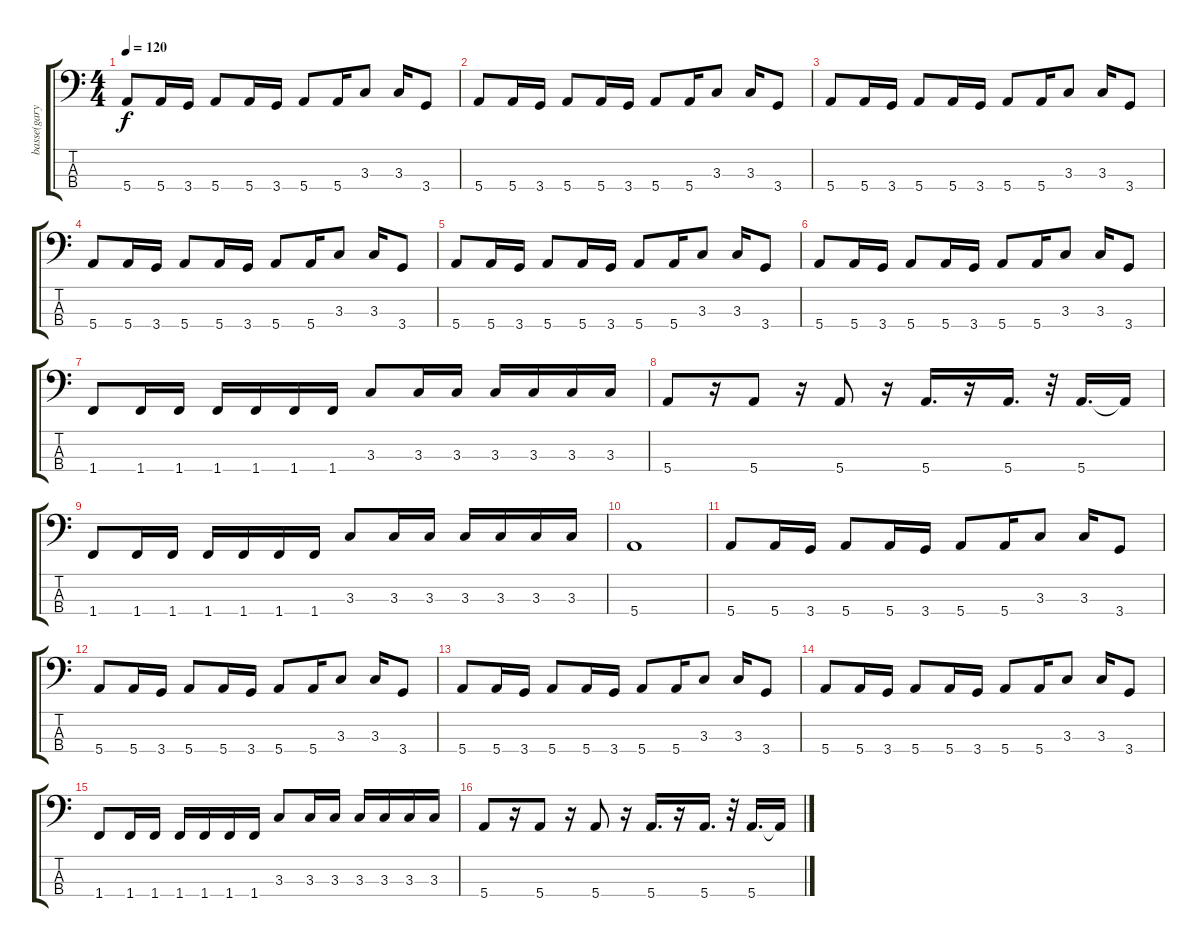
\track ("basse(gary)" "basse(gary") {instrument electricbasspick}
\staff {score tabs}
\tuning (G2 D2 A1 E1) {hide}
\ts (4 4)
\tempo 120
\clef f4
\ks c
5.4.8{dy f} 5.4.16 3.4.16 5.4.8 5.4.16 3.4.16 5.4.8 5.4.16 3.3.8 3.3.16 3.4.8 |
5.4.8 5.4.16 3.4.16 5.4.8 5.4.16 3.4.16 5.4.8 5.4.16 3.3.8 3.3.16 3.4.8 |
5.4.8 5.4.16 3.4.16 5.4.8 5.4.16 3.4.16 5.4.8 5.4.16 3.3.8 3.3.16 3.4.8 |
5.4.8 5.4.16 3.4.16 5.4.8 5.4.16 3.4.16 5.4.8 5.4.16 3.3.8 3.3.16 3.4.8 |
5.4.8 5.4.16 3.4.16 5.4.8 5.4.16 3.4.16 5.4.8 5.4.16 3.3.8 3.3.16 3.4.8 |
5.4.8 5.4.16 3.4.16 5.4.8 5.4.16 3.4.16 5.4.8 5.4.16 3.3.8 3.3.16 3.4.8 |
1.4.8 1.4.16 1.4.16 1.4.16 1.4.16 1.4.16 1.4.16 3.3.8 3.3.16 3.3.16 3.3.16 3.3.16 3.3.16 3.3.16 |
5.4.8 r.16 5.4.8 r.16 5.4.8 r.16 5.4.16{d} r.16 5.4.16{d} r.32 5.4.16{d} 5.4{t}.16 |
1.4.8 1.4.16 1.4.16 1.4.16 1.4.16 1.4.16 1.4.16 3.3.8 3.3.16 3.3.16 3.3.16 3.3.16 3.3.16 3.3.16 |
5.4.1 |
5.4.8 5.4.16 3.4.16 5.4.8 5.4.16 3.4.16 5.4.8 5.4.16 3.3.8 3.3.16 3.4.8 |
5.4.8 5.4.16 3.4.16 5.4.8 5.4.16 3.4.16 5.4.8 5.4.16 3.3.8 3.3.16 3.4.8 |
5.4.8 5.4.16 3.4.16 5.4.8 5.4.16 3.4.16 5.4.8 5.4.16 3.3.8 3.3.16 3.4.8 |
5.4.8 5.4.16 3.4.16 5.4.8 5.4.16 3.4.16 5.4.8 5.4.16 3.3.8 3.3.16 3.4.8 |
1.4.8 1.4.16 1.4.16 1.4.16 1.4.16 1.4.16 1.4.16 3.3.8 3.3.16 3.3.16 3.3.16 3.3.16 3.3.16 3.3.16 |
5.4.8 r.16 5.4.8 r.16 5.4.8 r.16 5.4.16{d} r.16 5.4.16{d} r.32 5.4.16{d} 5.4{t}.16
